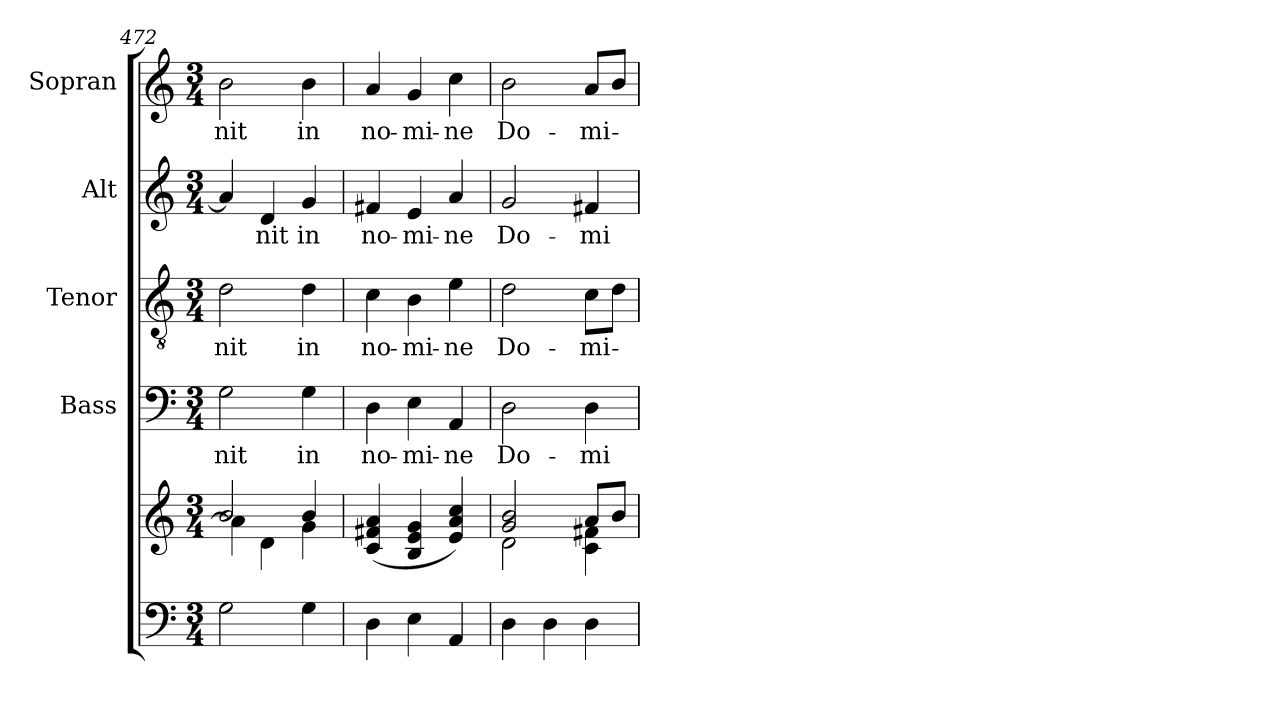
**kern	**kern	**kern	**text	**kern	**text	**kern	**text	**kern	**text
*part5	*part5	*part4	*part4	*part3	*part3	*part2	*part2	*part1	*part1
*staff6	*staff5	*staff4	*staff4	*staff3	*staff3	*staff2	*staff2	*staff1	*staff1
*	*	*I"Bass	*	*I"Tenor	*	*I"Alt	*	*I"Sopran	*
*	*	*I'B.	*	*I'T.	*	*I'A.	*	*I'S.	*
*clefF4	*clefG2	*clefF4	*	*clefGv2	*	*clefG2	*	*clefG2	*
*k[]	*k[]	*k[]	*	*k[]	*	*k[]	*	*k[]	*
*C:	*C:	*C:	*	*C:	*	*C:	*	*C:	*
*M3/4	*M3/4	*M3/4	*	*M3/4	*	*M3/4	*	*M3/4	*
=472	=472	=472	=472	=472	=472	=472	=472	=472	=472
*	*^	*	*	*	*	*	*	*	*
!	!	!	!	!LO:LY:b	!	!LO:LY:b	!	!	!	!LO:LY:b
2G\	2b/	4a\]	2G\	-nit	2d\	-nit	4a/]	.	2b\	-nit
!	!	!	!	!	!	!	!	!LO:LY:b	!	!
.	.	4d\	.	.	.	.	4d/	-nit	.	.
!	!	!	!	!LO:LY:b	!	!LO:LY:b	!	!LO:LY:b	!	!LO:LY:b
4G\	4b/	4g\	4G\	in	4d\	in	4g/	in	4b\	in
=473	=473	=473	=473	=473	=473	=473	=473	=473	=473	=473
!	!	!	!	!LO:LY:b	!	!LO:LY:b	!	!LO:LY:b	!	!LO:LY:b
*	*v	*v	*	*	*	*	*	*	*	*
4D\	(<4c/ 4f#X/ 4a/	4D\	no-	4c\	no-	4f#X/	no-	4a/	no-
!	!	!	!LO:LY:b	!	!LO:LY:b	!	!LO:LY:b	!	!LO:LY:b
4E\	4B/ 4e/ 4g/	4E\	-mi-	4B\	-mi-	4e/	-mi-	4g/	-mi-
!	!	!	!LO:LY:b	!	!LO:LY:b	!	!LO:LY:b	!	!LO:LY:b
4AA/	4e/ 4a/ 4cc/)	4AA/	-ne	4e\	-ne	4a/	-ne	4cc\	-ne
=474	=474	=474	=474	=474	=474	=474	=474	=474	=474
*	*^	*	*	*	*	*	*	*	*
!	!	!	!	!LO:LY:b	!	!LO:LY:b	!	!LO:LY:b	!	!LO:LY:b
4D\	2g/ 2b/	2d\	2D\	Do-	2d\	Do-	2g/	Do-	2b\	Do-
4D\	.	.	.	.	.	.	.	.	.	.
!	!	!	!	!LO:LY:b	!	!LO:LY:b	!	!LO:LY:b	!	!LO:LY:b
4D\	8a/L	4c\ 4f#X\	4D\	-mi-	8c\L	-mi-	4f#X/	-mi-	8a/L	-mi-
.	8b/J	.	.	.	8d\J	.	.	.	8b/J	.
*	*v	*v	*	*	*	*	*	*	*	*
=	=	=	=	=	=	=	=	=	=
*-	*-	*-	*-	*-	*-	*-	*-	*-	*-
